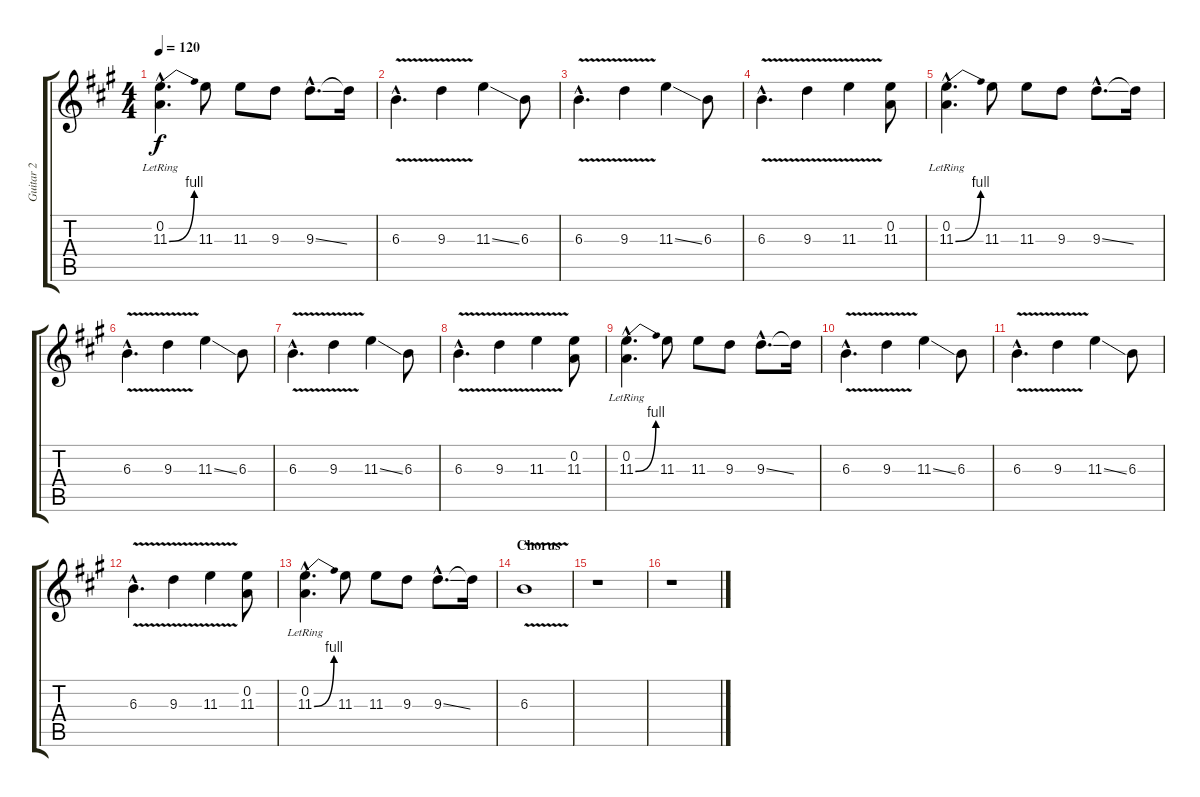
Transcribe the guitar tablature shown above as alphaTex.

\track ("Guitar 2" "Guitar 2") {instrument distortionguitar}
\staff {score tabs}
\tuning (D4 A3 F3 C3 G2 D2) {hide}
\ts (4 4)
\tempo 120
\clef g2
\ks a
(0.2{hac lr} 11.3{be (bend 0 0 60 4) hac}).4{d dy f} 11.3.8 11.3.8 9.3.8 9.3{ss hac}.8{d} 9.3{t}.16 |
6.3{v hac}.4{d} 9.3{v}.4 11.3{ss}.4 6.3.8 |
6.3{v hac}.4{d} 9.3{v}.4 11.3{ss}.4 6.3.8 |
6.3{v hac}.4{d} 9.3{v}.4 11.3{v}.4 (0.2 11.3).8 |
(0.2{hac lr} 11.3{be (bend 0 0 60 4) hac}).4{d} 11.3.8 11.3.8 9.3.8 9.3{ss hac}.8{d} 9.3{t}.16 |
6.3{v hac}.4{d} 9.3{v}.4 11.3{ss}.4 6.3.8 |
6.3{v hac}.4{d} 9.3{v}.4 11.3{ss}.4 6.3.8 |
6.3{v hac}.4{d} 9.3{v}.4 11.3{v}.4 (0.2 11.3).8 |
(0.2{hac lr} 11.3{be (bend 0 0 60 4) hac}).4{d} 11.3.8 11.3.8 9.3.8 9.3{ss hac}.8{d} 9.3{t}.16 |
6.3{v hac}.4{d} 9.3{v}.4 11.3{ss}.4 6.3.8 |
6.3{v hac}.4{d} 9.3{v}.4 11.3{ss}.4 6.3.8 |
6.3{v hac}.4{d} 9.3{v}.4 11.3{v}.4 (0.2 11.3).8 |
(0.2{hac lr} 11.3{be (bend 0 0 60 4) hac}).4{d} 11.3.8 11.3.8 9.3.8 9.3{ss hac}.8{d} 9.3{t}.16 |
\section ("" "Chorus")
6.3{v}.1 |
r.1 |
r.1
